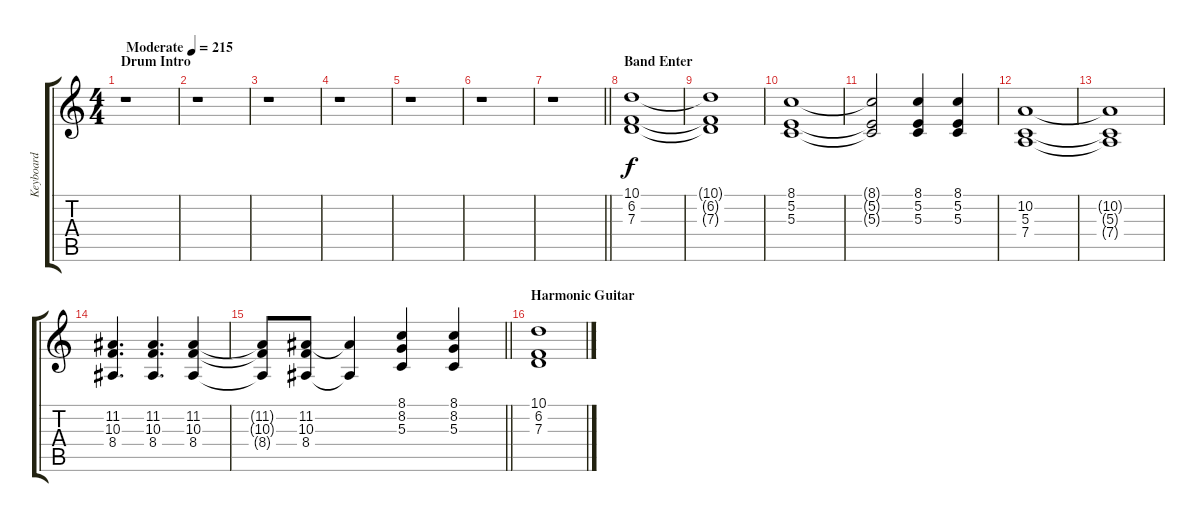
\track ("Keyboard" "Keyboard") {instrument stringensemble1}
\staff {score tabs}
\tuning (E4 B3 G3 D3 A2 D2) {hide}
\ts (4 4)
\section ("" "Drum Intro")
\tempo (215 "Moderate")
\clef g2
\ks c
r.1{dy f instrument stringensemble1} |
r.1 |
r.1 |
r.1 |
r.1 |
r.1 |
\barLineRight lightlight
r.1 |
\section ("" "Band Enter")
(10.1 6.2 7.3).1 |
(10.1{t} 6.2{t} 7.3{t}).1 |
(8.1 5.2 5.3).1 |
(8.1{t} 5.2{t} 5.3{t}).2 (8.1 5.2 5.3).4 (8.1 5.2 5.3).4 |
(10.2 5.3 7.4).1 |
(10.2{t} 5.3{t} 7.4{t}).1 |
(11.2 10.3 8.4).4{d} (11.2 10.3 8.4).4{d} (11.2 10.3 8.4).4 |
\barLineRight lightlight
(11.2{t} 10.3{t} 8.4{t}).8 (11.2 10.3 8.4).8 (11.2{t} 8.4{t}).4 (8.1 8.2 5.3).4 (8.1 8.2 5.3).4 |
\section ("" "Harmonic Guitar")
(10.1 6.2 7.3).1
